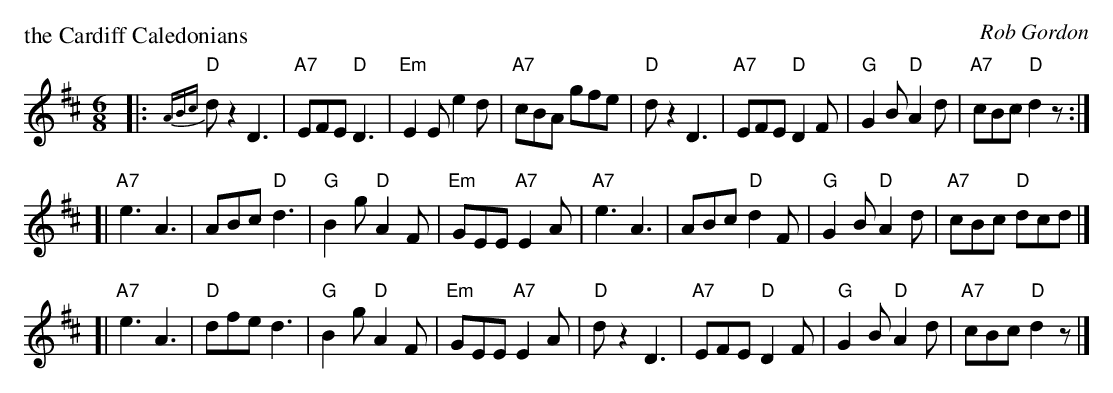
X:1
P: the Cardiff Caledonians
C: Rob Gordon
M: 6/8
L: 1/8
K: D
|: "D"{ABc}dz2 D3 | "A7"EFE "D"D3 | "Em"E2E e2d | "A7"cBA gfe \
 | "D"dz2 D3 | "A7"EFE "D"D2F | "G"G2B "D"A2d | "A7"cBc "D"d2z :|
[| "A7"e3 A3 | ABc "D"d3 | "G"B2g "D"A2F | "Em"GEE "A7"E2A \
 | "A7"e3 A3 | ABc "D"d2F | "G"G2B "D"A2d | "A7"cBc "D"dcd |]
[| "A7"e3 A3 | "D"dfe d3 | "G"B2g "D"A2F | "Em"GEE "A7"E2A \
 | "D"dz2 D3 | "A7"EFE "D"D2F | "G"G2B "D"A2d | "A7"cBc "D"d2z |]
